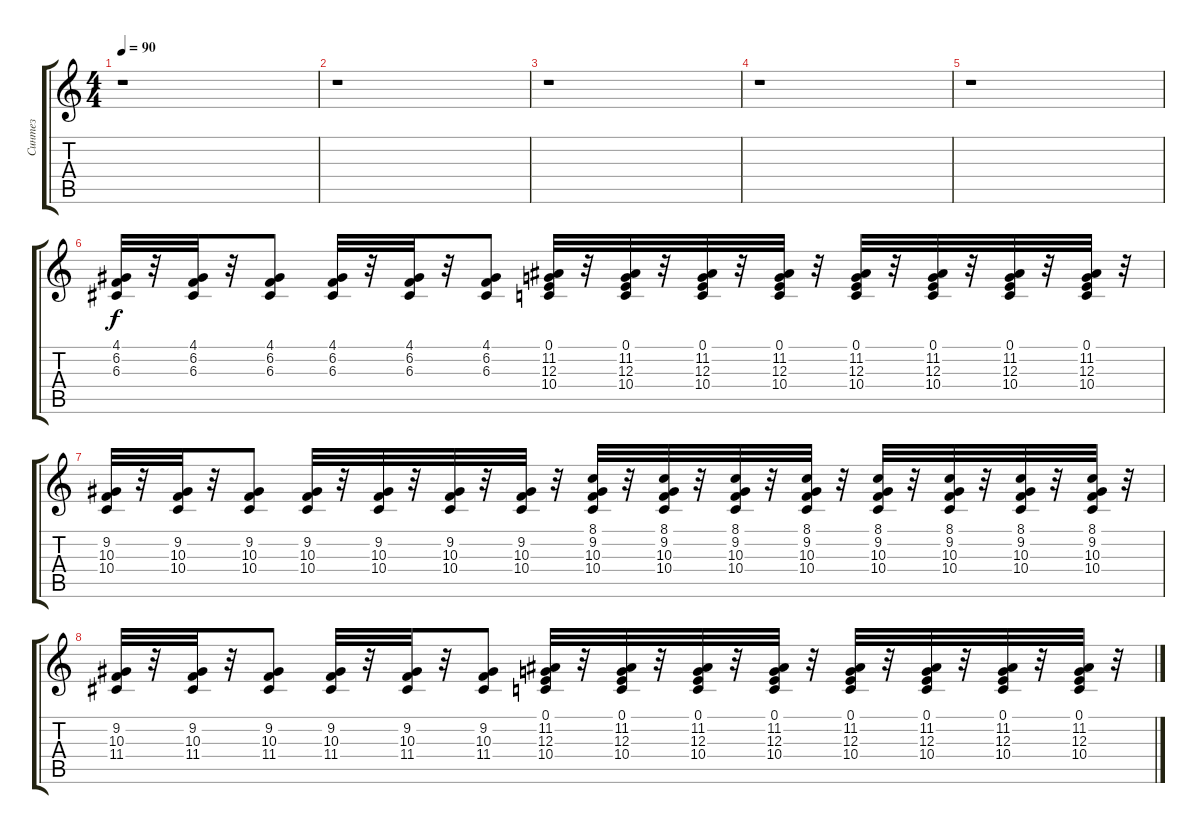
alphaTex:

\track ("Синтез" "Синтез") {instrument lead2sawtooth}
\staff {score tabs}
\tuning (E4 B3 G3 D3 A2 E2) {hide}
\ts (4 4)
\tempo 90
\clef g2
\ks c
r.1{dy f} |
r.1 |
r.1 |
r.1 |
r.1 |
(4.1 6.2 6.3).32 r.32 (4.1 6.2 6.3).32 r.32 (4.1 6.2 6.3).8 (4.1 6.2 6.3).32 r.32 (4.1 6.2 6.3).32 r.32 (4.1 6.2 6.3).8 (0.1 11.2 12.3 10.4).32 r.32 (0.1 11.2 12.3 10.4).32 r.32 (0.1 11.2 12.3 10.4).32 r.32 (0.1 11.2 12.3 10.4).32 r.32 (0.1 11.2 12.3 10.4).32 r.32 (0.1 11.2 12.3 10.4).32 r.32 (0.1 11.2 12.3 10.4).32 r.32 (0.1 11.2 12.3 10.4).32 r.32 |
(9.2 10.3 10.4).32 r.32 (9.2 10.3 10.4).32 r.32 (9.2 10.3 10.4).8 (9.2 10.3 10.4).32 r.32 (9.2 10.3 10.4).32 r.32 (9.2 10.3 10.4).32 r.32 (9.2 10.3 10.4).32 r.32 (8.1 9.2 10.3 10.4).32 r.32 (8.1 9.2 10.3 10.4).32 r.32 (8.1 9.2 10.3 10.4).32 r.32 (8.1 9.2 10.3 10.4).32 r.32 (8.1 9.2 10.3 10.4).32 r.32 (8.1 9.2 10.3 10.4).32 r.32 (8.1 9.2 10.3 10.4).32 r.32 (8.1 9.2 10.3 10.4).32 r.32 |
(9.2 10.3 11.4).32 r.32 (9.2 10.3 11.4).32 r.32 (9.2 10.3 11.4).8 (9.2 10.3 11.4).32 r.32 (9.2 10.3 11.4).32 r.32 (9.2 10.3 11.4).8 (0.1 11.2 12.3 10.4).32 r.32 (0.1 11.2 12.3 10.4).32 r.32 (0.1 11.2 12.3 10.4).32 r.32 (0.1 11.2 12.3 10.4).32 r.32 (0.1 11.2 12.3 10.4).32 r.32 (0.1 11.2 12.3 10.4).32 r.32 (0.1 11.2 12.3 10.4).32 r.32 (0.1 11.2 12.3 10.4).32 r.32
